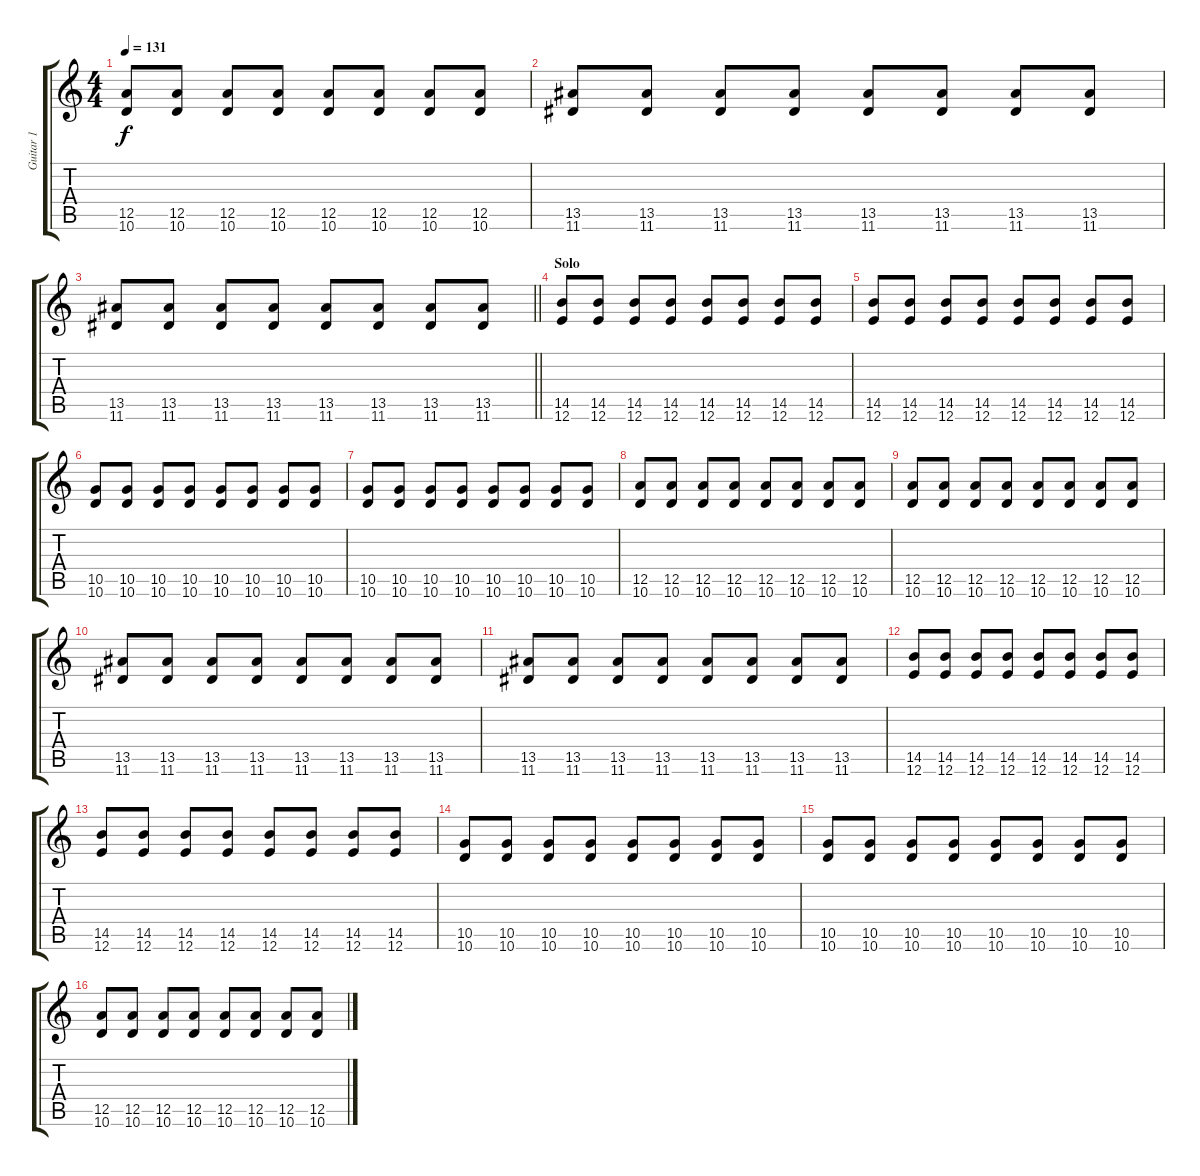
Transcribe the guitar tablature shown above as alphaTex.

\track ("Guitar 1" "Guitar 1") {instrument overdrivenguitar}
\staff {score tabs}
\tuning (E4 B3 G3 D3 A2 E2) {hide}
\ts (4 4)
\tempo 131
\clef g2
\ks c
(12.5 10.6).8{dy f} (12.5 10.6).8 (12.5 10.6).8 (12.5 10.6).8 (12.5 10.6).8 (12.5 10.6).8 (12.5 10.6).8 (12.5 10.6).8 |
(13.5 11.6).8 (13.5 11.6).8 (13.5 11.6).8 (13.5 11.6).8 (13.5 11.6).8 (13.5 11.6).8 (13.5 11.6).8 (13.5 11.6).8 |
\barLineRight lightlight
(13.5 11.6).8 (13.5 11.6).8 (13.5 11.6).8 (13.5 11.6).8 (13.5 11.6).8 (13.5 11.6).8 (13.5 11.6).8 (13.5 11.6).8 |
\section ("" "Solo")
(14.5 12.6).8 (14.5 12.6).8 (14.5 12.6).8 (14.5 12.6).8 (14.5 12.6).8 (14.5 12.6).8 (14.5 12.6).8 (14.5 12.6).8 |
(14.5 12.6).8 (14.5 12.6).8 (14.5 12.6).8 (14.5 12.6).8 (14.5 12.6).8 (14.5 12.6).8 (14.5 12.6).8 (14.5 12.6).8 |
(10.5 10.6).8 (10.5 10.6).8 (10.5 10.6).8 (10.5 10.6).8 (10.5 10.6).8 (10.5 10.6).8 (10.5 10.6).8 (10.5 10.6).8 |
(10.5 10.6).8 (10.5 10.6).8 (10.5 10.6).8 (10.5 10.6).8 (10.5 10.6).8 (10.5 10.6).8 (10.5 10.6).8 (10.5 10.6).8 |
(12.5 10.6).8 (12.5 10.6).8 (12.5 10.6).8 (12.5 10.6).8 (12.5 10.6).8 (12.5 10.6).8 (12.5 10.6).8 (12.5 10.6).8 |
(12.5 10.6).8 (12.5 10.6).8 (12.5 10.6).8 (12.5 10.6).8 (12.5 10.6).8 (12.5 10.6).8 (12.5 10.6).8 (12.5 10.6).8 |
(13.5 11.6).8 (13.5 11.6).8 (13.5 11.6).8 (13.5 11.6).8 (13.5 11.6).8 (13.5 11.6).8 (13.5 11.6).8 (13.5 11.6).8 |
(13.5 11.6).8 (13.5 11.6).8 (13.5 11.6).8 (13.5 11.6).8 (13.5 11.6).8 (13.5 11.6).8 (13.5 11.6).8 (13.5 11.6).8 |
(14.5 12.6).8 (14.5 12.6).8 (14.5 12.6).8 (14.5 12.6).8 (14.5 12.6).8 (14.5 12.6).8 (14.5 12.6).8 (14.5 12.6).8 |
(14.5 12.6).8 (14.5 12.6).8 (14.5 12.6).8 (14.5 12.6).8 (14.5 12.6).8 (14.5 12.6).8 (14.5 12.6).8 (14.5 12.6).8 |
(10.5 10.6).8 (10.5 10.6).8 (10.5 10.6).8 (10.5 10.6).8 (10.5 10.6).8 (10.5 10.6).8 (10.5 10.6).8 (10.5 10.6).8 |
(10.5 10.6).8 (10.5 10.6).8 (10.5 10.6).8 (10.5 10.6).8 (10.5 10.6).8 (10.5 10.6).8 (10.5 10.6).8 (10.5 10.6).8 |
(12.5 10.6).8 (12.5 10.6).8 (12.5 10.6).8 (12.5 10.6).8 (12.5 10.6).8 (12.5 10.6).8 (12.5 10.6).8 (12.5 10.6).8
